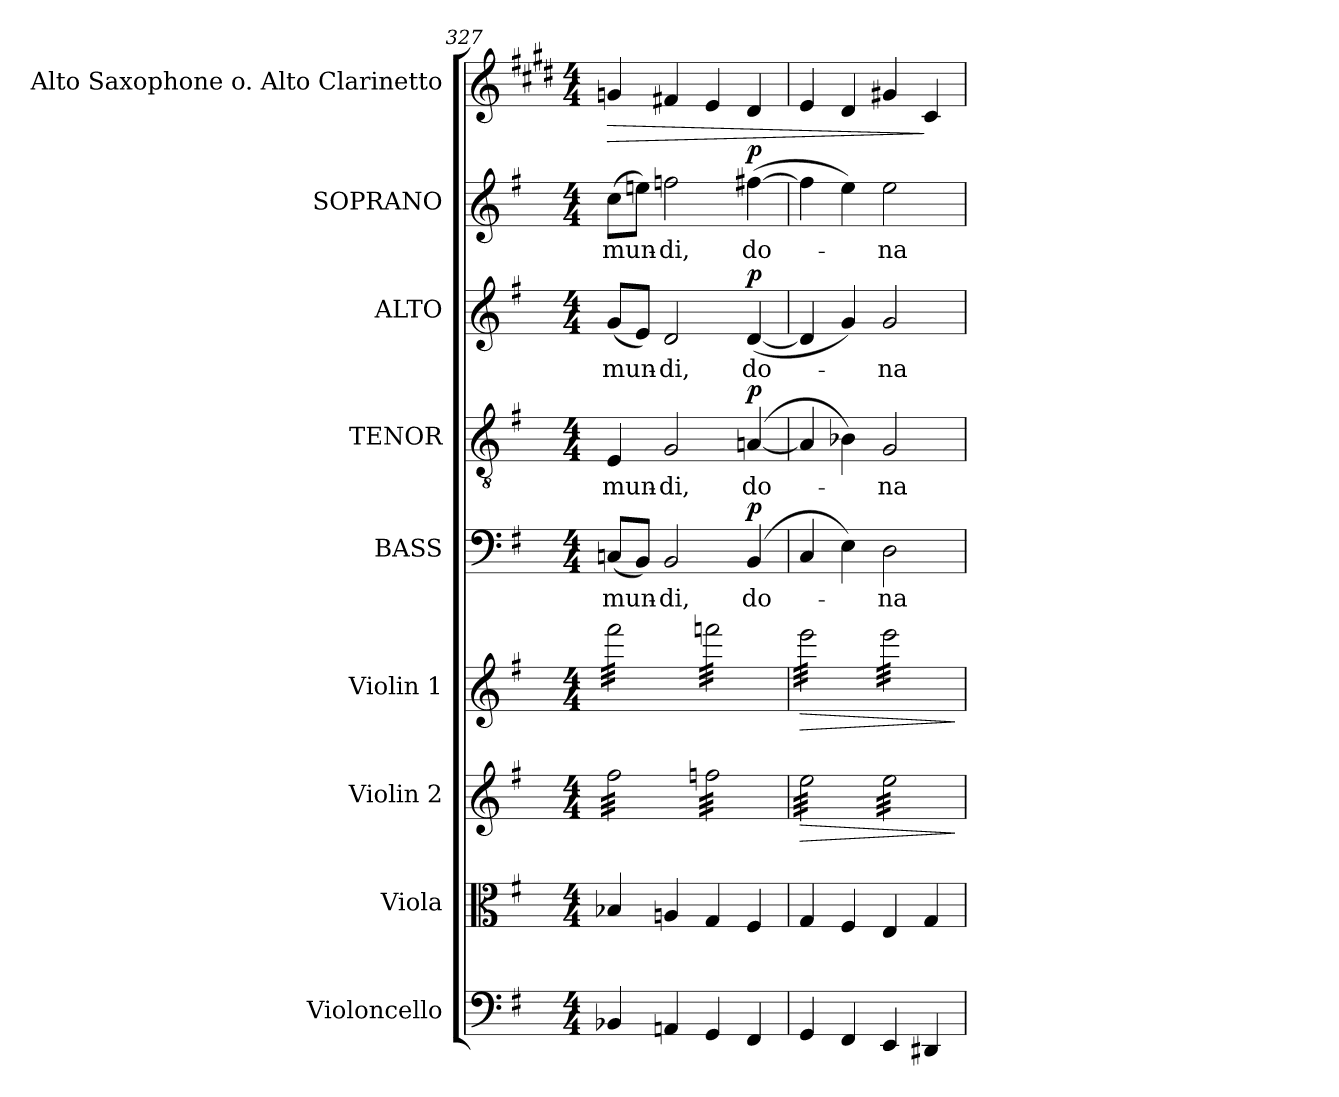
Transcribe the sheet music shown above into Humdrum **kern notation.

**kern	**kern	**kern	**dynam	**kern	**dynam	**kern	**text	**dynam	**kern	**text	**dynam	**kern	**text	**dynam	**kern	**text	**dynam	**kern	**dynam
*part9	*part8	*part7	*part7	*part6	*part6	*part5	*part5	*part5	*part4	*part4	*part4	*part3	*part3	*part3	*part2	*part2	*part2	*part1	*part1
*staff9	*staff8	*staff7	*staff7	*staff6	*staff6	*staff5	*staff5	*staff5	*staff4	*staff4	*staff4	*staff3	*staff3	*staff3	*staff2	*staff2	*staff2	*staff1	*staff1
*I"Violoncello	*I"Viola	*I"Violin 2	*	*I"Violin 1	*	*I"BASS	*	*	*I"TENOR	*	*	*I"ALTO	*	*	*I"SOPRANO	*	*	*I"Alto Saxophone o. Alto Clarinetto	*
*I'Vc.	*I'Vla.	*I'Vln. 2	*	*I'Vln. 1	*	*I'B.	*	*	*I'T.	*	*	*I'A.	*	*	*I'S.	*	*	*I'Alto Sax. o. Alto Clar.	*
!!LO:PB:g=z
*clefF4	*clefC3	*clefG2	*	*clefG2	*	*clefF4	*	*	*clefGv2	*	*	*clefG2	*	*	*clefG2	*	*	*clefG2	*
*	*	*	*	*	*	*	*	*	*ITrd7c12	*	*	*	*	*	*	*	*	*ITrd5c9	*
*k[f#]	*k[f#]	*k[f#]	*	*k[f#]	*	*k[f#]	*	*	*k[f#]	*	*	*k[f#]	*	*	*k[f#]	*	*	*k[f#]	*
*G:	*G:	*G:	*	*G:	*	*G:	*	*	*G:	*	*	*G:	*	*	*G:	*	*	*G:	*
*M4/4	*M4/4	*M4/4	*	*M4/4	*	*M4/4	*	*	*M4/4	*	*	*M4/4	*	*	*M4/4	*	*	*M4/4	*
=327	=327	=327	=327	=327	=327	=327	=327	=327	=327	=327	=327	=327	=327	=327	=327	=327	=327	=327	=327
!	!	!	!	!	!	!	!LO:LY:b:color=#000000	!	!	!	!	!	!	!	!	!	!	!	!
!	!	!	!	!	!	!	!	!	!	!LO:LY:b:color=#000000	!	!	!	!	!	!	!	!	!
!	!	!	!	!	!	!	!	!	!	!	!	!	!LO:LY:b:color=#000000	!	!	!	!	!	!
!	!	!	!	!	!	!	!	!	!	!	!	!	!	!	!	!LO:LY:b:color=#000000	!	!	!LO:HP:b
*	*	*tremolo	*	*	*	*	*	*	*	*	*	*	*	*	*	*	*	*	*
*	*	*	*	*tremolo	*	*	*	*	*	*	*	*	*	*	*	*	*	*	*
4BB-Xi/	4B-Xi/	32ff#i\LLL	.	32fff#i\LLL	.	(8Cni/L	mun-	.	4EEi/	mun-	.	(8gi/L	mun-	.	(8cci\L	mun-	.	4B-Xi/	>
.	.	32ff#i\	.	32fff#i\	.	.	.	.	.	.	.	.	.	.	.	.	.	.	.
.	.	32ff#i\	.	32fff#i\	.	.	.	.	.	.	.	.	.	.	.	.	.	.	.
.	.	32ff#i\	.	32fff#i\	.	.	.	.	.	.	.	.	.	.	.	.	.	.	.
.	.	32ff#i\	.	32fff#i\	.	8BBi/J)	.	.	.	.	.	8ei/J)	.	.	8eeni\J)	.	.	.	.
.	.	32ff#i\	.	32fff#i\	.	.	.	.	.	.	.	.	.	.	.	.	.	.	.
.	.	32ff#i\	.	32fff#i\	.	.	.	.	.	.	.	.	.	.	.	.	.	.	.
.	.	32ff#i\	.	32fff#i\	.	.	.	.	.	.	.	.	.	.	.	.	.	.	.
!	!	!	!	!	!	!	!LO:LY:b:color=#000000	!	!	!	!	!	!	!	!	!	!	!	!
!	!	!	!	!	!	!	!	!	!	!LO:LY:b:color=#000000	!	!	!	!	!	!	!	!	!
!	!	!	!	!	!	!	!	!	!	!	!	!	!LO:LY:b:color=#000000	!	!	!	!	!	!
!	!	!	!	!	!	!	!	!	!	!	!	!	!	!	!	!LO:LY:b:color=#000000	!	!	!
4AAni/	4Ani/	32ff#i\	.	32fff#i\	.	2BBi/	-di,	.	2GGi/	-di,	.	2di/	-di,	.	2ffni\	-di,	.	4Ani/	.
.	.	32ff#i\	.	32fff#i\	.	.	.	.	.	.	.	.	.	.	.	.	.	.	.
.	.	32ff#i\	.	32fff#i\	.	.	.	.	.	.	.	.	.	.	.	.	.	.	.
.	.	32ff#i\	.	32fff#i\	.	.	.	.	.	.	.	.	.	.	.	.	.	.	.
.	.	32ff#i\	.	32fff#i\	.	.	.	.	.	.	.	.	.	.	.	.	.	.	.
.	.	32ff#i\	.	32fff#i\	.	.	.	.	.	.	.	.	.	.	.	.	.	.	.
.	.	32ff#i\	.	32fff#i\	.	.	.	.	.	.	.	.	.	.	.	.	.	.	.
.	.	32ff#i\JJJ	.	32fff#i\JJJ	.	.	.	.	.	.	.	.	.	.	.	.	.	.	.
4GGi/	4Gi/	32ffni\LLL	.	32fffni\LLL	.	.	.	.	.	.	.	.	.	.	.	.	.	4Gi/	.
.	.	32ffni\	.	32fffni\	.	.	.	.	.	.	.	.	.	.	.	.	.	.	.
.	.	32ffni\	.	32fffni\	.	.	.	.	.	.	.	.	.	.	.	.	.	.	.
.	.	32ffni\	.	32fffni\	.	.	.	.	.	.	.	.	.	.	.	.	.	.	.
.	.	32ffni\	.	32fffni\	.	.	.	.	.	.	.	.	.	.	.	.	.	.	.
.	.	32ffni\	.	32fffni\	.	.	.	.	.	.	.	.	.	.	.	.	.	.	.
.	.	32ffni\	.	32fffni\	.	.	.	.	.	.	.	.	.	.	.	.	.	.	.
.	.	32ffni\	.	32fffni\	.	.	.	.	.	.	.	.	.	.	.	.	.	.	.
!	!	!	!	!	!	!	!LO:LY:b:color=#000000	!	!	!	!	!	!	!	!	!	!	!	!
!	!	!	!	!	!	!	!	!	!	!LO:LY:b:color=#000000	!	!	!	!	!	!	!	!	!
!	!	!	!	!	!	!	!	!	!	!	!	!	!LO:LY:b:color=#000000	!	!	!	!	!	!
!	!	!	!	!	!	!	!	!	!	!	!	!	!	!	!	!LO:LY:b:color=#000000	!	!	!
4FF#i/	4F#i/	32ffni\	.	32fffni\	.	(4BBi/	do-	p	([<4AAni/	do-	p	([<4di/	do-	p	([>4ff#Xi\	do-	p	4F#i/	.
.	.	32ffni\	.	32fffni\	.	.	.	.	.	.	.	.	.	.	.	.	.	.	.
.	.	32ffni\	.	32fffni\	.	.	.	.	.	.	.	.	.	.	.	.	.	.	.
.	.	32ffni\	.	32fffni\	.	.	.	.	.	.	.	.	.	.	.	.	.	.	.
.	.	32ffni\	.	32fffni\	.	.	.	.	.	.	.	.	.	.	.	.	.	.	.
.	.	32ffni\	.	32fffni\	.	.	.	.	.	.	.	.	.	.	.	.	.	.	.
.	.	32ffni\	.	32fffni\	.	.	.	.	.	.	.	.	.	.	.	.	.	.	.
.	.	32ffni\JJJ	.	32fffni\JJJ	.	.	.	.	.	.	.	.	.	.	.	.	.	.	.
=328	=328	=328	=328	=328	=328	=328	=328	=328	=328	=328	=328	=328	=328	=328	=328	=328	=328	=328	=328
!	!	!	!LO:HP:b	!	!LO:HP:b	!	!	!	!	!	!	!	!	!	!	!	!	!	!
4GGi/	4Gi/	32eei\LLL	>	32eeei\LLL	>	4Ci/	.	.	4AAi/]	.	.	4di/]	.	.	4ff#i\]	.	.	4Gi/	.
.	.	32eei\	.	32eeei\	.	.	.	.	.	.	.	.	.	.	.	.	.	.	.
.	.	32eei\	.	32eeei\	.	.	.	.	.	.	.	.	.	.	.	.	.	.	.
.	.	32eei\	.	32eeei\	.	.	.	.	.	.	.	.	.	.	.	.	.	.	.
.	.	32eei\	.	32eeei\	.	.	.	.	.	.	.	.	.	.	.	.	.	.	.
.	.	32eei\	.	32eeei\	.	.	.	.	.	.	.	.	.	.	.	.	.	.	.
.	.	32eei\	.	32eeei\	.	.	.	.	.	.	.	.	.	.	.	.	.	.	.
.	.	32eei\	.	32eeei\	.	.	.	.	.	.	.	.	.	.	.	.	.	.	.
4FF#i/	4F#i/	32eei\	.	32eeei\	.	4Ei\)	.	.	4BB-Xi\)	.	.	4gi/)	.	.	4eei\)	.	.	4F#i/	.
.	.	32eei\	.	32eeei\	.	.	.	.	.	.	.	.	.	.	.	.	.	.	.
.	.	32eei\	.	32eeei\	.	.	.	.	.	.	.	.	.	.	.	.	.	.	.
.	.	32eei\	.	32eeei\	.	.	.	.	.	.	.	.	.	.	.	.	.	.	.
.	.	32eei\	.	32eeei\	.	.	.	.	.	.	.	.	.	.	.	.	.	.	.
.	.	32eei\	.	32eeei\	.	.	.	.	.	.	.	.	.	.	.	.	.	.	.
.	.	32eei\	.	32eeei\	.	.	.	.	.	.	.	.	.	.	.	.	.	.	.
.	.	32eei\JJJ	.	32eeei\JJJ	.	.	.	.	.	.	.	.	.	.	.	.	.	.	.
!	!	!	!	!	!	!	!LO:LY:b:color=#000000	!	!	!	!	!	!	!	!	!	!	!	!
!	!	!	!	!	!	!	!	!	!	!LO:LY:b:color=#000000	!	!	!	!	!	!	!	!	!
!	!	!	!	!	!	!	!	!	!	!	!	!	!LO:LY:b:color=#000000	!	!	!	!	!	!
!	!	!	!	!	!	!	!	!	!	!	!	!	!	!	!	!LO:LY:b:color=#000000	!	!	!
4EEi/	4Ei/	32eei\LLL	.	32eeei\LLL	.	2Di\	-na	.	2GGi/	-na	.	2gi/	-na	.	2eei\	-na	.	4Bni/	.
.	.	32eei\	.	32eeei\	.	.	.	.	.	.	.	.	.	.	.	.	.	.	.
.	.	32eei\	.	32eeei\	.	.	.	.	.	.	.	.	.	.	.	.	.	.	.
.	.	32eei\	.	32eeei\	.	.	.	.	.	.	.	.	.	.	.	.	.	.	.
.	.	32eei\	.	32eeei\	.	.	.	.	.	.	.	.	.	.	.	.	.	.	.
.	.	32eei\	.	32eeei\	.	.	.	.	.	.	.	.	.	.	.	.	.	.	.
.	.	32eei\	.	32eeei\	.	.	.	.	.	.	.	.	.	.	.	.	.	.	.
.	.	32eei\	.	32eeei\	.	.	.	.	.	.	.	.	.	.	.	.	.	.	.
4DD#Xi/	4Gi/	32eei\	.	32eeei\	.	.	.	.	.	.	.	.	.	.	.	.	.	4Ei/	]
.	.	32eei\	.	32eeei\	.	.	.	.	.	.	.	.	.	.	.	.	.	.	.
.	.	32eei\	.	32eeei\	.	.	.	.	.	.	.	.	.	.	.	.	.	.	.
.	.	32eei\	.	32eeei\	.	.	.	.	.	.	.	.	.	.	.	.	.	.	.
.	.	32eei\	.	32eeei\	.	.	.	.	.	.	.	.	.	.	.	.	.	.	.
.	.	32eei\	.	32eeei\	.	.	.	.	.	.	.	.	.	.	.	.	.	.	.
.	.	32eei\	.	32eeei\	.	.	.	.	.	.	.	.	.	.	.	.	.	.	.
.	.	32eei\JJJ	.	32eeei\JJJ	.	.	.	.	.	.	.	.	.	.	.	.	.	.	.
*	*	*	*	*Xtremolo	*	*	*	*	*	*	*	*	*	*	*	*	*	*	*
*	*	*Xtremolo	*	*	*	*	*	*	*	*	*	*	*	*	*	*	*	*	*
.	.	.	]	.	]	.	.	.	.	.	.	.	.	.	.	.	.	.	.
=	=	=	=	=	=	=	=	=	=	=	=	=	=	=	=	=	=	=	=
*-	*-	*-	*-	*-	*-	*-	*-	*-	*-	*-	*-	*-	*-	*-	*-	*-	*-	*-	*-
